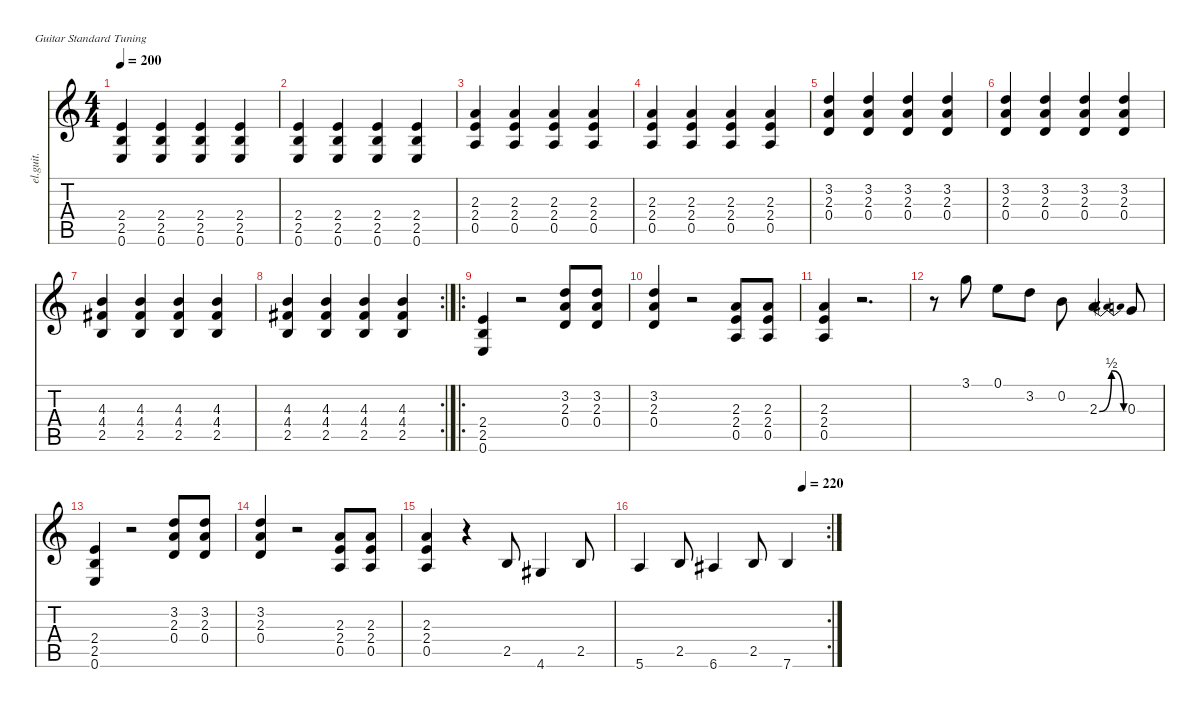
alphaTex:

\defaultSystemsLayout 4
\hideDynamics
\bracketExtendMode nobrackets
\track ("Clean Guitar" "el.guit.") {instrument electricguitarclean}
\staff {score tabs}
\tuning (E4 B3 G3 D3 A2 E2)
\ts (4 4)
\tempo 200
\clef g2
\ks c
(0.6 2.5 2.4).4{dy mf instrument electricguitarclean beam Up} (0.6 2.5 2.4).4{beam Up} (0.6 2.5 2.4).4{beam Up} (0.6 2.5 2.4).4{beam Up} |
(0.6 2.5 2.4).4{beam Up} (0.6 2.5 2.4).4{beam Up} (0.6 2.5 2.4).4{beam Up} (0.6 2.5 2.4).4{beam Up} |
(0.5 2.4 2.3).4{beam Up} (0.5 2.4 2.3).4{beam Up} (0.5 2.4 2.3).4{beam Up} (0.5 2.4 2.3).4{beam Up} |
(0.5 2.4 2.3).4{beam Up} (0.5 2.4 2.3).4{beam Up} (0.5 2.4 2.3).4{beam Up} (0.5 2.4 2.3).4{beam Up} |
(0.4 2.3 3.2).4{beam Up} (0.4 2.3 3.2).4{beam Up} (3.2 2.3 0.4).4{beam Up} (0.4 2.3 3.2).4{beam Up} |
(0.4 2.3 3.2).4{beam Up} (0.4 2.3 3.2).4{beam Up} (3.2 2.3 0.4).4{beam Up} (0.4 2.3 3.2).4{beam Up} |
(4.3 4.4{acc #} 2.5).4{beam Up} (4.3 4.4{acc #} 2.5).4{beam Up} (4.3 4.4{acc #} 2.5).4{beam Up} (4.3 4.4{acc #} 2.5).4{beam Up} |
\rc 2
(4.3 4.4{acc #} 2.5).4{beam Up} (4.3 4.4{acc #} 2.5).4{beam Up} (4.3 4.4{acc #} 2.5).4{beam Up} (4.3 4.4{acc #} 2.5).4{beam Up} |
\ro
(0.6 2.4 2.5).4{beam Up} r.2{beam Down} (2.3 3.2 0.4).8{beam Up} (0.4 2.3 3.2).8{beam Up} |
(3.2 2.3 0.4).4{beam Up} r.2{beam Down} (0.5 2.4 2.3).8{beam Up} (2.3 2.4 0.5).8{beam Up} |
(0.5 2.4 2.3).4{beam Up} r.2{d beam Down} |
r.8{beam Down} 3.1.8{beam Down} 0.1.8{beam Down} 3.2.8{beam Down} 0.2.8{beam Down} 2.3{be (bendrelease 0 0 11.4 2 20.4 2 30 0)}.4{beam Up} 0.3.8{beam Up} |
(0.6 2.4 2.5).4{beam Up} r.2{beam Down} (2.3 3.2 0.4).8{beam Up} (0.4 2.3 3.2).8{beam Up} |
(3.2 2.3 0.4).4{beam Up} r.2{beam Down} (0.5 2.4 2.3).8{beam Up} (2.3 2.4 0.5).8{beam Up} |
(0.5 2.4 2.3).4{beam Up} r.4{beam Down} 2.5.8{beam Up} 4.6{acc #}.4{beam Up} 2.5.8{beam Up} |
\rc 2
\tempo (220 0.875)
5.6.4{beam Up} 2.5.8{beam Up} 6.6{acc #}.4{beam Up} 2.5.8{beam Up} 7.6.4{beam Up}
